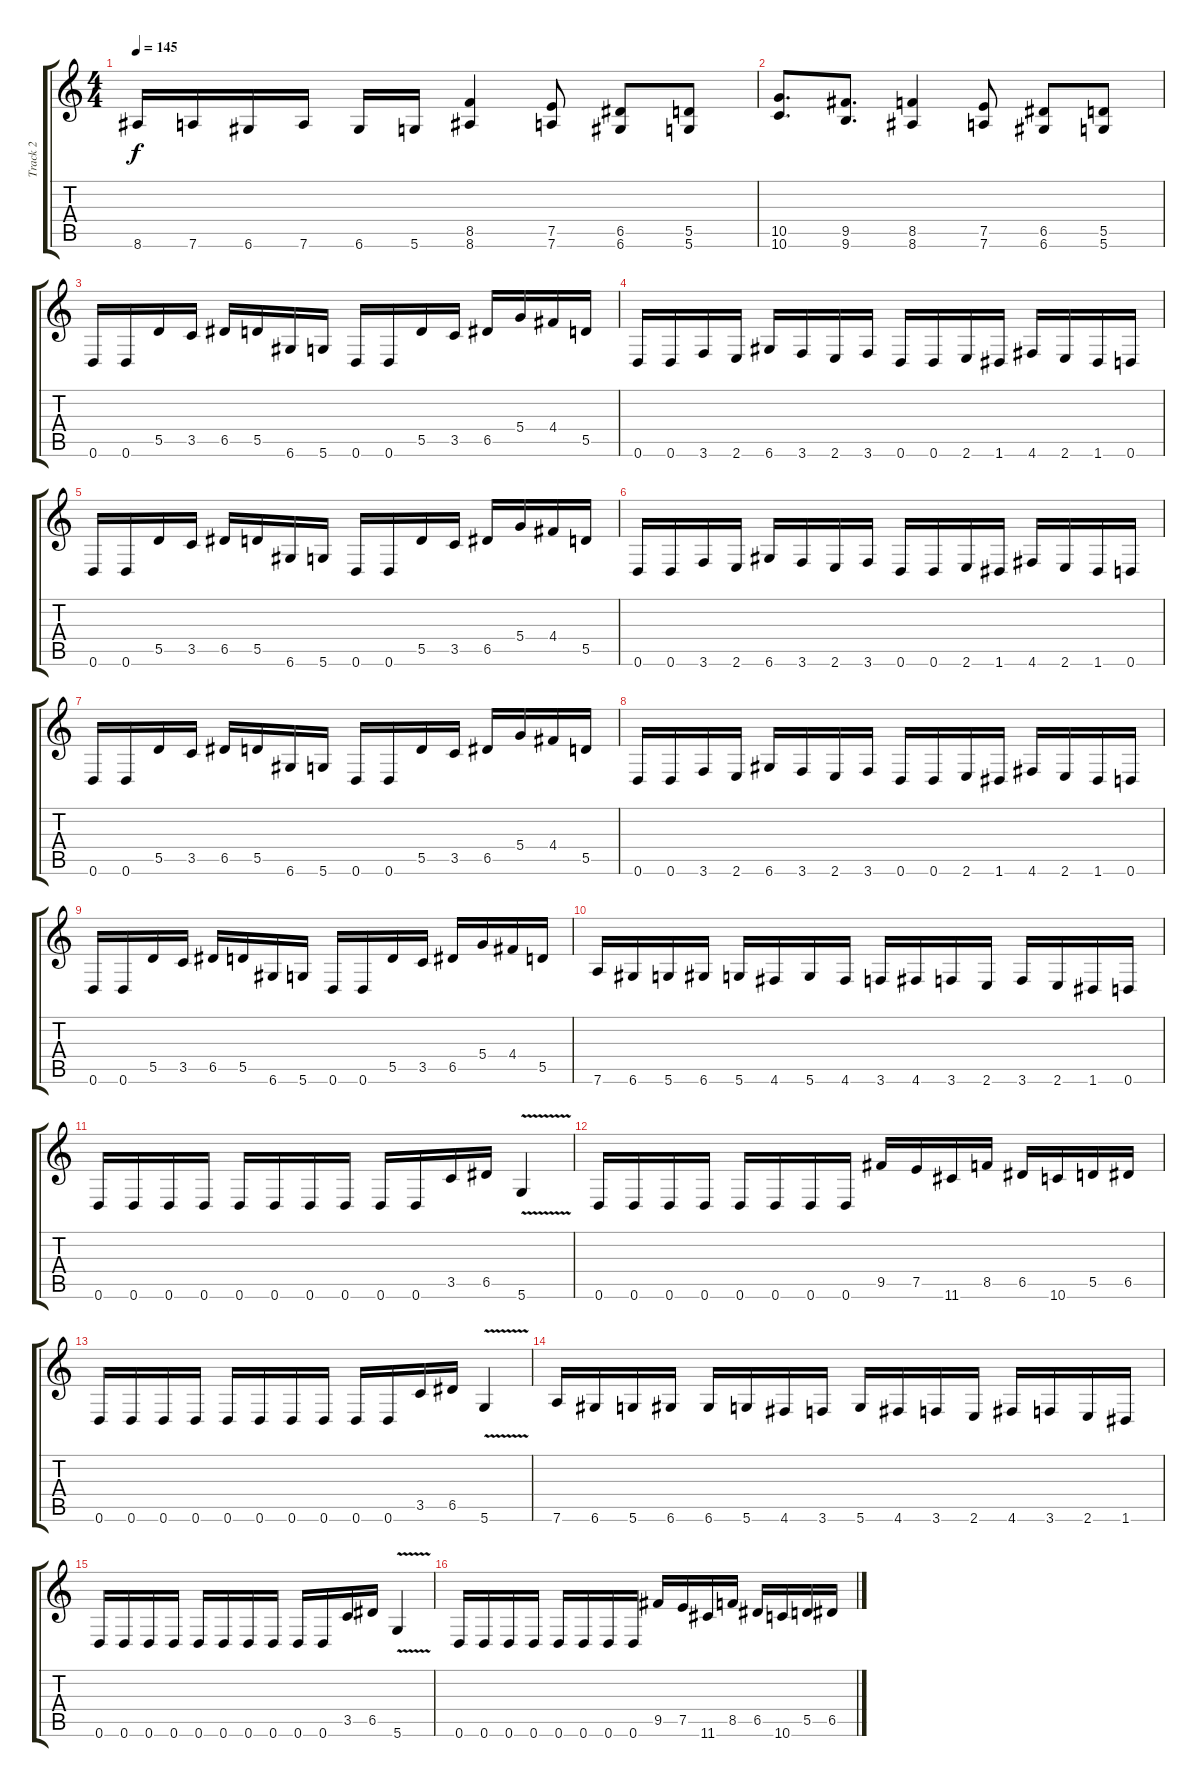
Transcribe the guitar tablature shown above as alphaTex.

\track ("Track 2" "Track 2") {instrument distortionguitar}
\staff {score tabs}
\tuning (E4 B3 G3 D3 A2 D2) {hide}
\ts (4 4)
\tempo 145
\clef g2
\ks c
8.6.16{dy f} 7.6.16 6.6.16 7.6.16 6.6.16 5.6.16 (8.5 8.6).4 (7.5 7.6).8 (6.5 6.6).8 (5.5 5.6).8 |
(10.5 10.6).8{d} (9.5 9.6).8{d} (8.5 8.6).4 (7.5 7.6).8 (6.5 6.6).8 (5.5 5.6).8 |
0.6.16 0.6.16 5.5.16 3.5.16 6.5.16 5.5.16 6.6.16 5.6.16 0.6.16 0.6.16 5.5.16 3.5.16 6.5.16 5.4.16 4.4.16 5.5.16 |
0.6.16 0.6.16 3.6.16 2.6.16 6.6.16 3.6.16 2.6.16 3.6.16 0.6.16 0.6.16 2.6.16 1.6.16 4.6.16 2.6.16 1.6.16 0.6.16 |
0.6.16 0.6.16 5.5.16 3.5.16 6.5.16 5.5.16 6.6.16 5.6.16 0.6.16 0.6.16 5.5.16 3.5.16 6.5.16 5.4.16 4.4.16 5.5.16 |
0.6.16 0.6.16 3.6.16 2.6.16 6.6.16 3.6.16 2.6.16 3.6.16 0.6.16 0.6.16 2.6.16 1.6.16 4.6.16 2.6.16 1.6.16 0.6.16 |
0.6.16 0.6.16 5.5.16 3.5.16 6.5.16 5.5.16 6.6.16 5.6.16 0.6.16 0.6.16 5.5.16 3.5.16 6.5.16 5.4.16 4.4.16 5.5.16 |
0.6.16 0.6.16 3.6.16 2.6.16 6.6.16 3.6.16 2.6.16 3.6.16 0.6.16 0.6.16 2.6.16 1.6.16 4.6.16 2.6.16 1.6.16 0.6.16 |
0.6.16 0.6.16 5.5.16 3.5.16 6.5.16 5.5.16 6.6.16 5.6.16 0.6.16 0.6.16 5.5.16 3.5.16 6.5.16 5.4.16 4.4.16 5.5.16 |
7.6.16 6.6.16 5.6.16 6.6.16 5.6.16 4.6.16 5.6.16 4.6.16 3.6.16 4.6.16 3.6.16 2.6.16 3.6.16 2.6.16 1.6.16 0.6.16 |
0.6.16 0.6.16 0.6.16 0.6.16 0.6.16 0.6.16 0.6.16 0.6.16 0.6.16 0.6.16 3.5.16 6.5.16 5.6{v}.4 |
0.6.16 0.6.16 0.6.16 0.6.16 0.6.16 0.6.16 0.6.16 0.6.16 9.5.16 7.5.16 11.6.16 8.5.16 6.5.16 10.6.16 5.5.16 6.5.16 |
0.6.16 0.6.16 0.6.16 0.6.16 0.6.16 0.6.16 0.6.16 0.6.16 0.6.16 0.6.16 3.5.16 6.5.16 5.6{v}.4 |
7.6.16 6.6.16 5.6.16 6.6.16 6.6.16 5.6.16 4.6.16 3.6.16 5.6.16 4.6.16 3.6.16 2.6.16 4.6.16 3.6.16 2.6.16 1.6.16 |
0.6.16 0.6.16 0.6.16 0.6.16 0.6.16 0.6.16 0.6.16 0.6.16 0.6.16 0.6.16 3.5.16 6.5.16 5.6{v}.4 |
0.6.16 0.6.16 0.6.16 0.6.16 0.6.16 0.6.16 0.6.16 0.6.16 9.5.16 7.5.16 11.6.16 8.5.16 6.5.16 10.6.16 5.5.16 6.5.16
